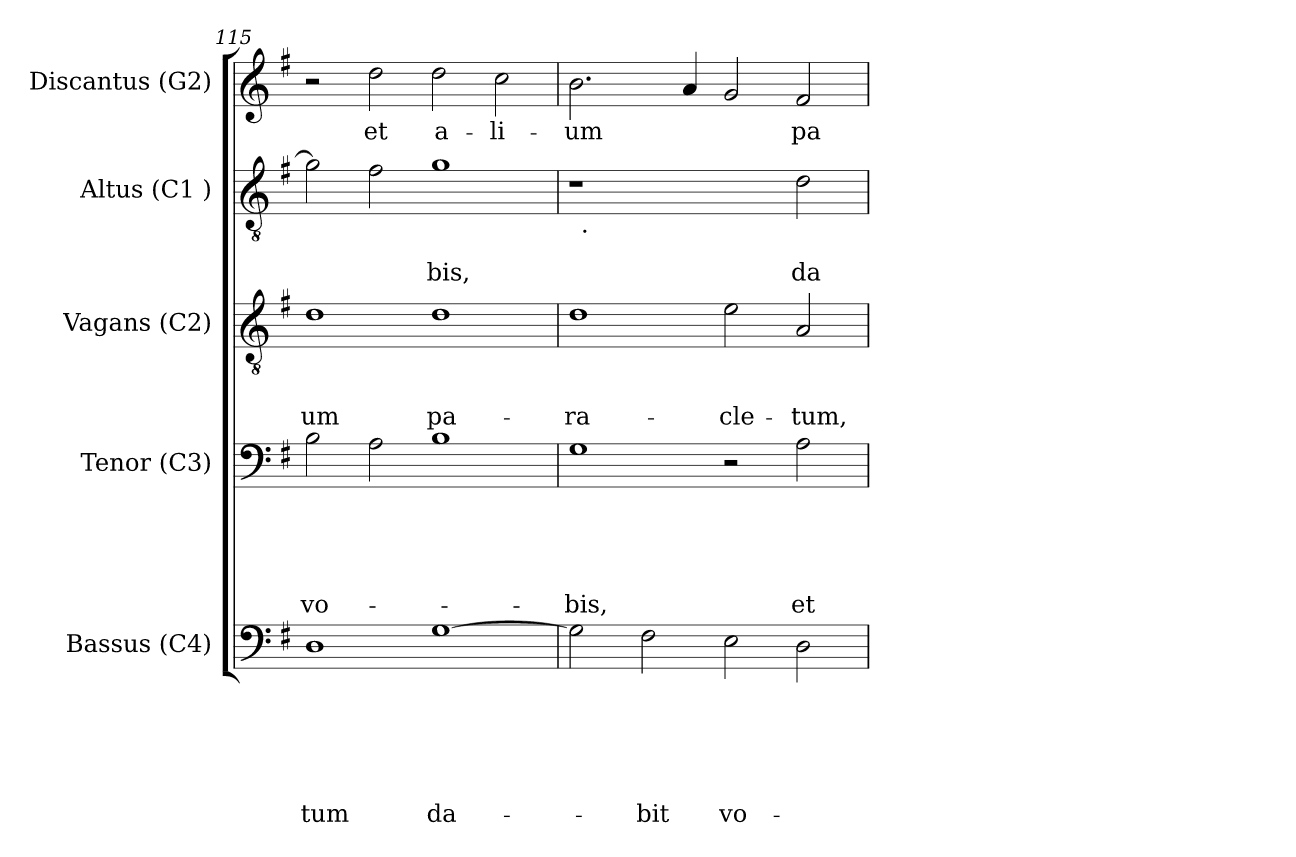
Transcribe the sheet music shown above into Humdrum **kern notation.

**kern	**text	**text	**text	**text	**text	**text	**kern	**text	**text	**text	**text	**text	**kern	**text	**text	**text	**kern	**text	**text	**kern	**text
*part5	*part5	*part5	*part5	*part5	*part5	*part5	*part4	*part4	*part4	*part4	*part4	*part4	*part3	*part3	*part3	*part3	*part2	*part2	*part2	*part1	*part1
*staff5	*staff5	*staff5	*staff5	*staff5	*staff5	*staff5	*staff4	*staff4	*staff4	*staff4	*staff4	*staff4	*staff3	*staff3	*staff3	*staff3	*staff2	*staff2	*staff2	*staff1	*staff1
*I"Bassus (C4)	*	*	*	*	*	*	*I"Tenor (C3)	*	*	*	*	*	*I"Vagans (C2)	*	*	*	*I"Altus (C1 )	*	*	*I"Discantus (G2)	*
*I'B.	*	*	*	*	*	*	*I'T.	*	*	*	*	*	*I'V.	*	*	*	*I'A.	*	*	*I'D.	*
*clefF4	*	*	*	*	*	*	*clefF4	*	*	*	*	*	*clefGv2	*	*	*	*clefGv2	*	*	*clefG2	*
*k[f#]	*	*	*	*	*	*	*k[f#]	*	*	*	*	*	*k[f#]	*	*	*	*k[f#]	*	*	*k[f#]	*
*G:	*	*	*	*	*	*	*G:	*	*	*	*	*	*G:	*	*	*	*G:	*	*	*G:	*
=115	=115	=115	=115	=115	=115	=115	=115	=115	=115	=115	=115	=115	=115	=115	=115	=115	=115	=115	=115	=115	=115
!	!	!	!	!	!	!LO:LY:b	!	!	!	!	!	!LO:LY:b	!	!	!	!LO:LY:b	!	!	!	!	!
1D	.	.	.	.	.	-tum	2B\	.	.	.	.	vo-	1d	.	.	-um	2g\]	.	.	2r	.
!	!	!	!	!	!	!	!	!	!	!	!	!	!	!	!	!	!	!	!	!	!LO:LY:b
.	.	.	.	.	.	.	2A\	.	.	.	.	.	.	.	.	.	2f#\	.	.	2dd\	et
!	!	!	!	!	!	!LO:LY:b	!	!	!	!	!	!	!	!	!	!LO:LY:b	!	!	!LO:LY:b	!	!LO:LY:b
[>1G	.	.	.	.	.	da-	1B	.	.	.	.	.	1d	.	.	pa-	1g	.	-bis,	2dd\	a-
!	!	!	!	!	!	!	!	!	!	!	!	!	!	!	!	!	!	!	!	!	!LO:LY:b
.	.	.	.	.	.	.	.	.	.	.	.	.	.	.	.	.	.	.	.	2cc\	-li-
!!LO:PB:g=z
=116	=116	=116	=116	=116	=116	=116	=116	=116	=116	=116	=116	=116	=116	=116	=116	=116	=116	=116	=116	=116	=116
!	!	!	!	!	!	!	!	!	!	!	!	!LO:LY:b	!	!	!	!LO:LY:b	!	!	!	!	!LO:LY:b
*	*	*	*	*	*	*	*	*	*	*	*	*	*	*	*	*	*^	*	*	*	*
2G\]	.	.	.	.	.	.	1G	.	.	.	.	-bis,	1d	.	.	-ra-	1r	32ryy	.	.	2.b\	-um
!	!	!	!	!	!	!	!	!	!	!	!	!	!	!	!	!	!	!LO:TX:b:t=.	!	!	!	!
.	.	.	.	.	.	.	.	.	.	.	.	.	.	.	.	.	.	1ryy	.	.	.	.
!	!	!	!	!	!	!LO:LY:b	!	!	!	!	!	!	!	!	!	!	!	!	!	!	!	!
2F#\	.	.	.	.	.	-bit	.	.	.	.	.	.	.	.	.	.	.	.	.	.	.	.
.	.	.	.	.	.	.	.	.	.	.	.	.	.	.	.	.	.	.	.	.	4a/	.
!	!	!	!	!	!	!LO:LY:b	!	!	!	!	!	!	!	!	!	!LO:LY:b	!	!	!	!	!	!
2E\	.	.	.	.	.	vo-	2r	.	.	.	.	.	2e\	.	.	-cle-	2ryy	.	.	.	2g/	.
.	.	.	.	.	.	.	.	.	.	.	.	.	.	.	.	.	.	2ryy	.	.	.	.
!	!	!	!	!	!	!	!	!	!	!	!	!LO:LY:b	!	!	!	!LO:LY:b	!	!	!	!LO:LY:b	!	!LO:LY:b
2D\	.	.	.	.	.	.	2A\	.	.	.	.	et	2A/	.	.	-tum,	2d\	.	.	da-	2f#/	pa-
.	.	.	.	.	.	.	.	.	.	.	.	.	.	.	.	.	.	4...ryy	.	.	.	.
*	*	*	*	*	*	*	*	*	*	*	*	*	*	*	*	*	*v	*v	*	*	*	*
=	=	=	=	=	=	=	=	=	=	=	=	=	=	=	=	=	=	=	=	=	=
*-	*-	*-	*-	*-	*-	*-	*-	*-	*-	*-	*-	*-	*-	*-	*-	*-	*-	*-	*-	*-	*-
